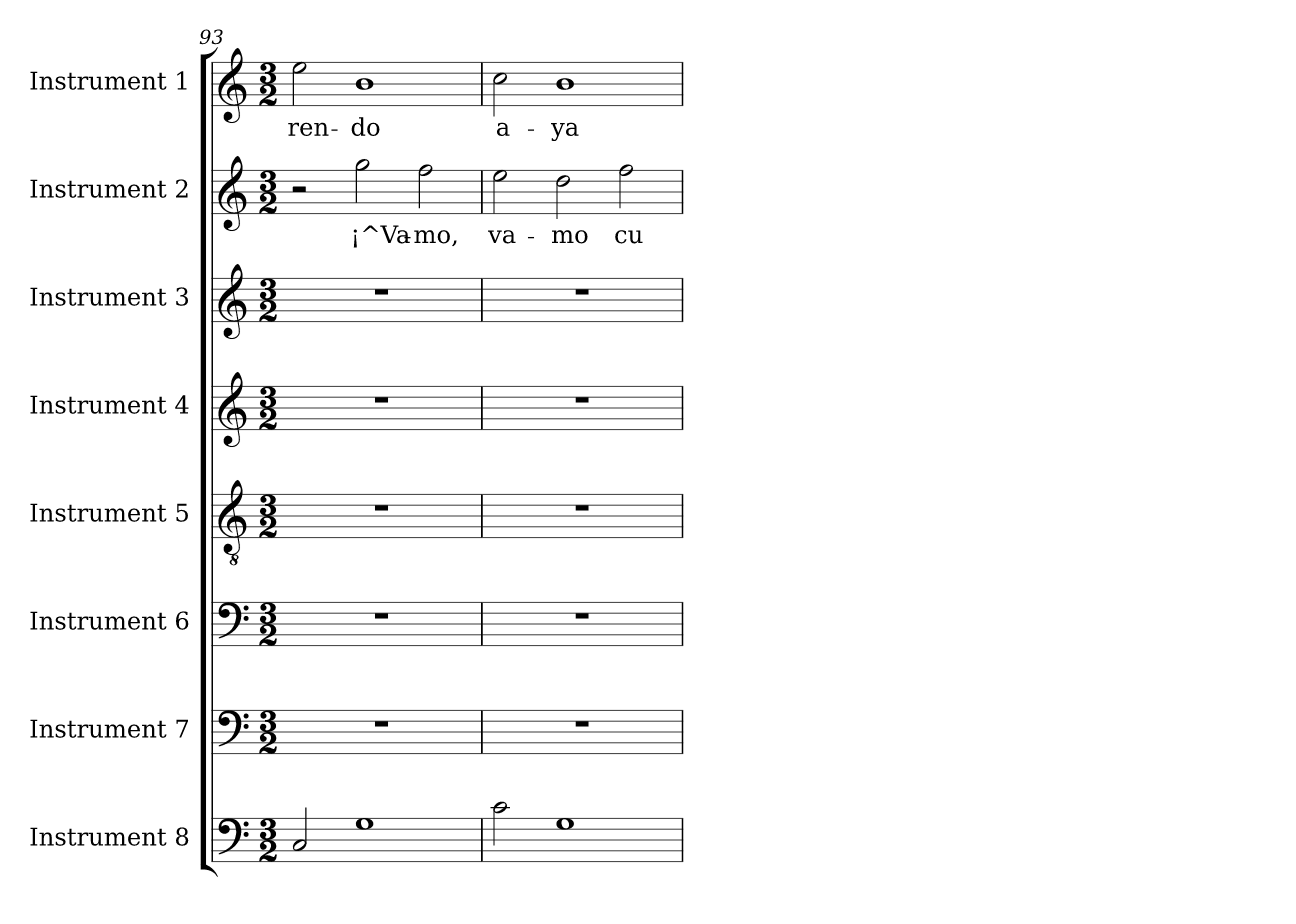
**kern	**kern	**kern	**kern	**kern	**kern	**kern	**text	**kern	**text
*part8	*part7	*part6	*part5	*part4	*part3	*part2	*part2	*part1	*part1
*staff8	*staff7	*staff6	*staff5	*staff4	*staff3	*staff2	*staff2	*staff1	*staff1
*I"Instrument 8	*I"Instrument 7	*I"Instrument 6	*I"Instrument 5	*I"Instrument 4	*I"Instrument 3	*I"Instrument 2	*	*I"Instrument 1	*
*clefF4	*clefF4	*clefF4	*clefGv2	*clefG2	*clefG2	*clefG2	*	*clefG2	*
*k[]	*k[]	*k[]	*k[]	*k[]	*k[]	*k[]	*	*k[]	*
*C:	*C:	*C:	*C:	*C:	*C:	*C:	*	*C:	*
*M3/2	*M3/2	*M3/2	*M3/2	*M3/2	*M3/2	*M3/2	*	*M3/2	*
=93	=93	=93	=93	=93	=93	=93	=93	=93	=93
!	!	!	!	!	!	!	!	!	!LO:LY:b:cj
2C/	1.r	1.r	1.r	1.r	1.r	2r	.	2ee\	-ren-
!	!	!	!	!	!	!	!LO:LY:b:rj	!	!LO:LY:b:cj
1G	.	.	.	.	.	2gg\	¡^Va-	1b	-do
!	!	!	!	!	!	!	!LO:LY:b:rj	!	!
.	.	.	.	.	.	2ff\	-mo,	.	.
=94	=94	=94	=94	=94	=94	=94	=94	=94	=94
!	!	!	!	!	!	!	!LO:LY:b:rj	!	!LO:LY:b:cj
2c\	1.r	1.r	1.r	1.r	1.r	2ee\	va-	2cc\	a-
!	!	!	!	!	!	!	!LO:LY:b:rj	!	!LO:LY:b:cj
1G	.	.	.	.	.	2dd\	-mo	1b	-ya
!	!	!	!	!	!	!	!LO:LY:b:rj	!	!
.	.	.	.	.	.	2ff\	cu-	.	.
=	=	=	=	=	=	=	=	=	=
*-	*-	*-	*-	*-	*-	*-	*-	*-	*-
